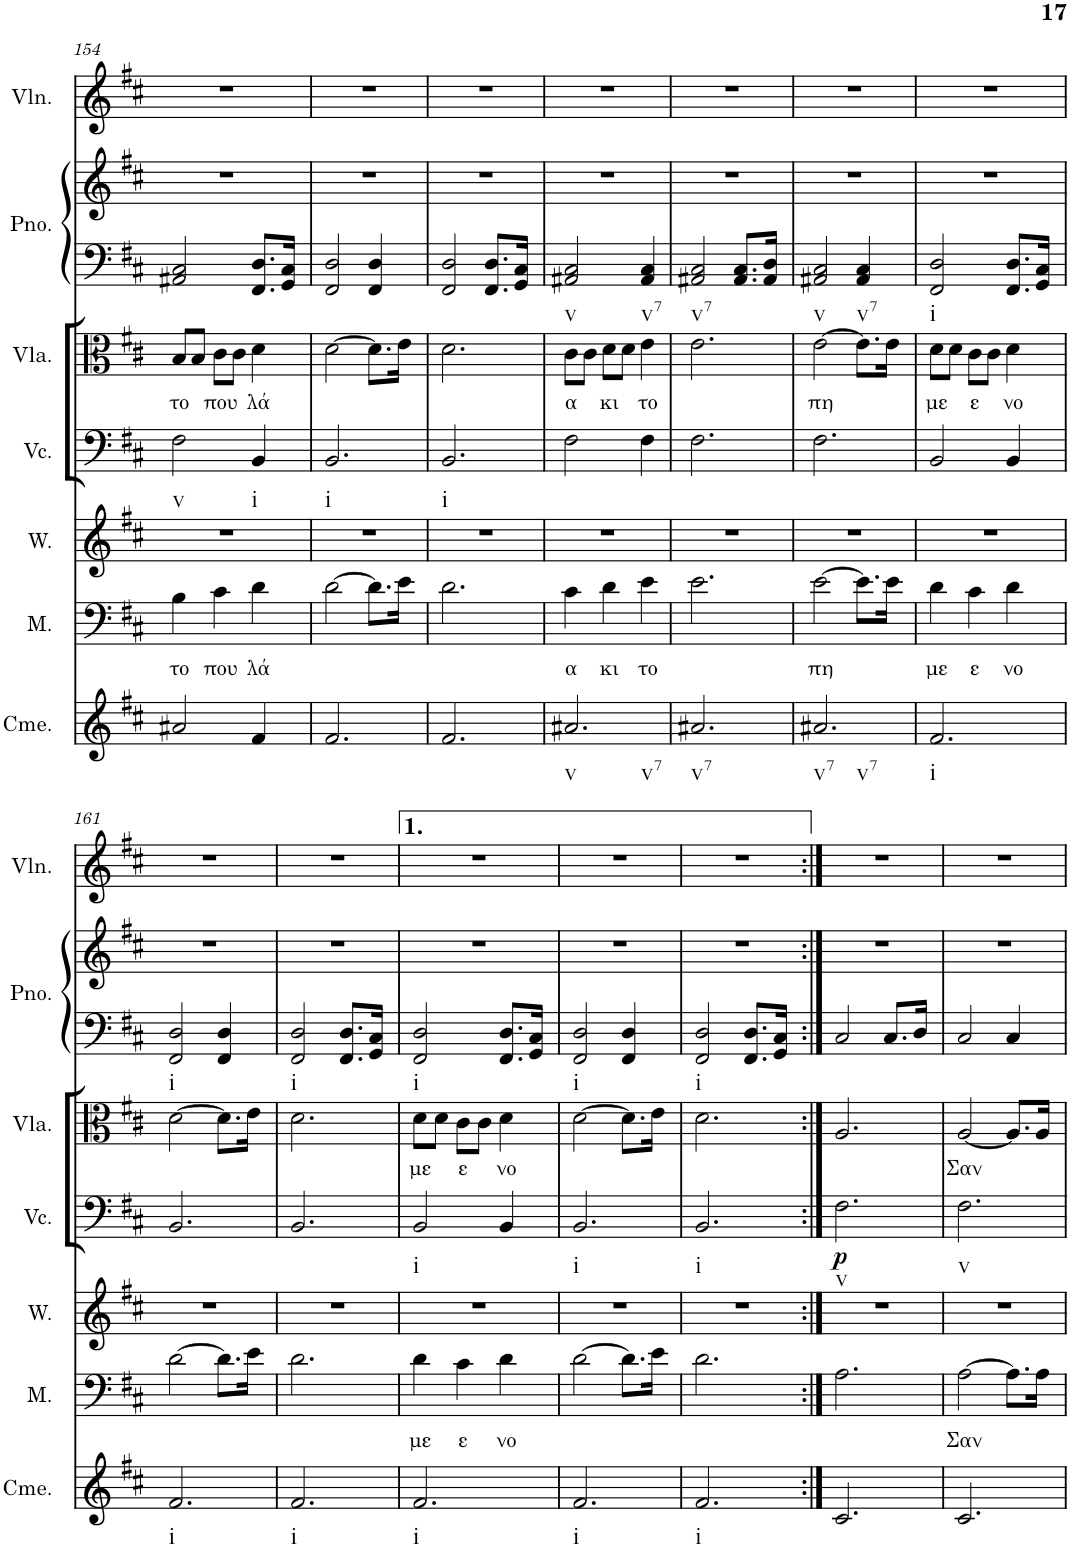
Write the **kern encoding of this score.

**kern	**kern	**text	**kern	**kern	**dynam	**kern	**text	**kern	**kern	**kern
*part7	*part6	*part6	*part5	*part4	*part4	*part3	*part3	*part2	*part2	*part1
*staff8	*staff7	*staff7	*staff6	*staff5	*staff5	*staff4	*staff4	*staff3	*staff2	*staff1
*I"Chimes	*I"Men	*	*I"Women	*I"Violoncello	*	*I"Viola	*	*I"Grand Piano	*	*I"Violin
*I'Cme.	*I'M.	*	*I'W.	*I'Vc.	*	*I'Vla.	*	*I'Pno.	*	*I'Vln.
!!LO:PB:g=z
*clefG2	*clefF4	*	*clefG2	*clefF4	*	*clefC3	*	*clefF4	*clefG2	*clefG2
*k[f#c#]	*k[f#c#]	*	*k[f#c#]	*k[f#c#]	*	*k[f#c#]	*	*k[f#c#]	*k[f#c#]	*k[f#c#]
*M3/4	*M3/4	*	*M3/4	*M3/4	*	*M3/4	*	*M3/4	*M3/4	*M3/4
=154	=154	=154	=154	=154	=154	=154	=154	=154	=154	=154
!	!	!	!	!LO:TX:b:t=v	!	!	!	!	!	!
!	!	!LO:LY:b	!	!	!	!	!LO:LY:b	!	!	!
2a#X/	4B\	το	2.r	2F#\	.	8B/L	το	2AA#X/ 2C#/	2.r	2.r
.	.	.	.	.	.	8B/J	.	.	.	.
!	!	!LO:LY:b	!	!	!	!	!LO:LY:b	!	!	!
.	4c#\	που	.	.	.	8c#\L	που	.	.	.
.	.	.	.	.	.	8c#\J	.	.	.	.
!	!	!	!	!LO:TX:b:t=i	!	!	!	!	!	!
!	!	!LO:LY:b	!	!	!	!	!LO:LY:b	!	!	!
4f#/	4d\	λά	.	4BB/	.	4d\	λά	8.FF#/ 8.D/L	.	.
.	.	.	.	.	.	.	.	16GG/ 16C#/Jk	.	.
=155	=155	=155	=155	=155	=155	=155	=155	=155	=155	=155
!	!	!	!	!LO:TX:b:t=i	!	!	!	!	!	!
2.f#/	[2d\	.	2.r	2.BB/	.	[2d\	.	2FF#/ 2D/	2.r	2.r
.	8.d\L]	.	.	.	.	8.d\L]	.	4FF#/ 4D/	.	.
.	16e\Jk	.	.	.	.	16e\Jk	.	.	.	.
=156	=156	=156	=156	=156	=156	=156	=156	=156	=156	=156
!	!	!	!	!LO:TX:b:t=i	!	!	!	!	!	!
2.f#/	2.d\	.	2.r	2.BB/	.	2.d\	.	2FF#/ 2D/	2.r	2.r
.	.	.	.	.	.	.	.	8.FF#/ 8.D/L	.	.
.	.	.	.	.	.	.	.	16GG/ 16C#/Jk	.	.
=157	=157	=157	=157	=157	=157	=157	=157	=157	=157	=157
!LO:TX:b:t=v	!	!	!	!	!	!	!	!	!	!
!LO:TX:b:t=v7	!	!	!	!	!	!	!	!	!	!
!	!	!LO:LY:b	!	!	!	!	!LO:LY:b	!	!	!
2.a#X/	4c#\	α	2.r	2F#\	.	8c#\L	α	2AA#X/ 2C#/	2.r	2.r
.	.	.	.	.	.	8c#\J	.	.	.	.
!	!	!LO:LY:b	!	!	!	!	!LO:LY:b	!	!	!
.	4d\	κι	.	.	.	8d\L	κι	.	.	.
.	.	.	.	.	.	8d\J	.	.	.	.
!	!	!LO:LY:b	!	!	!	!	!LO:LY:b	!	!	!
.	4e\	το	.	4F#\	.	4e\	το	4AA#/ 4C#/	.	.
=158	=158	=158	=158	=158	=158	=158	=158	=158	=158	=158
!LO:TX:b:t=v7	!	!	!	!	!	!	!	!	!	!
2.a#X/	2.e\	.	2.r	2.F#\	.	2.e\	.	2AA#X/ 2C#/	2.r	2.r
.	.	.	.	.	.	.	.	8.AA#/ 8.C#/L	.	.
.	.	.	.	.	.	.	.	16AA#/ 16D/Jk	.	.
=159	=159	=159	=159	=159	=159	=159	=159	=159	=159	=159
!LO:TX:b:t=v7	!	!	!	!	!	!	!	!	!	!
!LO:TX:b:t=v7	!	!	!	!	!	!	!	!	!	!
!	!	!LO:LY:b	!	!	!	!	!LO:LY:b	!	!	!
2.a#X/	[2e\	πη	2.r	2.F#\	.	[2e\	πη	2AA#X/ 2C#/	2.r	2.r
.	8.e\L]	.	.	.	.	8.e\L]	.	4AA#/ 4C#/	.	.
.	16e\Jk	.	.	.	.	16e\Jk	.	.	.	.
=160	=160	=160	=160	=160	=160	=160	=160	=160	=160	=160
!LO:TX:b:t=i	!	!	!	!	!	!	!	!	!	!
!	!	!LO:LY:b	!	!	!	!	!LO:LY:b	!	!	!
2.f#/	4d\	με	2.r	2BB/	.	8d\L	με	2FF#/ 2D/	2.r	2.r
.	.	.	.	.	.	8d\J	.	.	.	.
!	!	!LO:LY:b	!	!	!	!	!LO:LY:b	!	!	!
.	4c#\	ε	.	.	.	8c#\L	ε	.	.	.
.	.	.	.	.	.	8c#\J	.	.	.	.
!	!	!LO:LY:b	!	!	!	!	!LO:LY:b	!	!	!
.	4d\	νο	.	4BB/	.	4d\	νο	8.FF#/ 8.D/L	.	.
.	.	.	.	.	.	.	.	16GG/ 16C#/Jk	.	.
!!LO:LB:g=z
=161	=161	=161	=161	=161	=161	=161	=161	=161	=161	=161
!LO:TX:b:t=i	!	!	!	!	!	!	!	!	!	!
2.f#/	[2d\	.	2.r	2.BB/	.	[2d\	.	2FF#/ 2D/	2.r	2.r
.	8.d\L]	.	.	.	.	8.d\L]	.	4FF#/ 4D/	.	.
.	16e\Jk	.	.	.	.	16e\Jk	.	.	.	.
=162	=162	=162	=162	=162	=162	=162	=162	=162	=162	=162
!LO:TX:b:t=i	!	!	!	!	!	!	!	!	!	!
2.f#/	2.d\	.	2.r	2.BB/	.	2.d\	.	2FF#/ 2D/	2.r	2.r
.	.	.	.	.	.	.	.	8.FF#/ 8.D/L	.	.
.	.	.	.	.	.	.	.	16GG/ 16C#/Jk	.	.
=163	=163	=163	=163	=163	=163	=163	=163	=163	=163	=163
!	!	!	!	!LO:TX:b:t=i	!	!	!	!	!	!
!LO:TX:b:t=i	!	!	!	!	!	!	!	!	!	!
!	!	!LO:LY:b	!	!	!	!	!LO:LY:b	!	!	!
2.f#/	4d\	με	2.r	2BB/	.	8d\L	με	2FF#/ 2D/	2.r	2.r
.	.	.	.	.	.	8d\J	.	.	.	.
!	!	!LO:LY:b	!	!	!	!	!LO:LY:b	!	!	!
.	4c#\	ε	.	.	.	8c#\L	ε	.	.	.
.	.	.	.	.	.	8c#\J	.	.	.	.
!	!	!LO:LY:b	!	!	!	!	!LO:LY:b	!	!	!
.	4d\	νο	.	4BB/	.	4d\	νο	8.FF#/ 8.D/L	.	.
.	.	.	.	.	.	.	.	16GG/ 16C#/Jk	.	.
=164	=164	=164	=164	=164	=164	=164	=164	=164	=164	=164
!	!	!	!	!LO:TX:b:t=i	!	!	!	!	!	!
!LO:TX:b:t=i	!	!	!	!	!	!	!	!	!	!
2.f#/	[2d\	.	2.r	2.BB/	.	[2d\	.	2FF#/ 2D/	2.r	2.r
.	8.d\L]	.	.	.	.	8.d\L]	.	4FF#/ 4D/	.	.
.	16e\Jk	.	.	.	.	16e\Jk	.	.	.	.
=165	=165	=165	=165	=165	=165	=165	=165	=165	=165	=165
!	!	!	!	!LO:TX:b:t=i	!	!	!	!	!	!
!LO:TX:b:t=i	!	!	!	!	!	!	!	!	!	!
2.f#/	2.d\	.	2.r	2.BB/	.	2.d\	.	2FF#/ 2D/	2.r	2.r
.	.	.	.	.	.	.	.	8.FF#/ 8.D/L	.	.
.	.	.	.	.	.	.	.	16GG/ 16C#/Jk	.	.
=166:|!	=166:|!	=166:|!	=166:|!	=166:|!	=166:|!	=166:|!	=166:|!	=166:|!	=166:|!	=166:|!
!	!	!	!	!LO:TX:b:t=v	!	!	!	!	!	!
!	!	!	!	!	!LO:DY:b	!	!	!	!	!
2.c#/	2.A\	.	2.r	2.F#\	p	2.A/	.	2C#/	2.r	2.r
.	.	.	.	.	.	.	.	8.C#/L	.	.
.	.	.	.	.	.	.	.	16D/Jk	.	.
=167	=167	=167	=167	=167	=167	=167	=167	=167	=167	=167
!	!	!	!	!LO:TX:b:t=v	!	!	!	!	!	!
!	!	!LO:LY:b	!	!	!	!	!LO:LY:b	!	!	!
2.c#/	[2A\	Σαν	2.r	2.F#\	.	[2A/	Σαν	2C#/	2.r	2.r
.	8.A\L]	.	.	.	.	8.A/L]	.	4C#/	.	.
.	16A\Jk	.	.	.	.	16A/Jk	.	.	.	.
=	=	=	=	=	=	=	=	=	=	=
*-	*-	*-	*-	*-	*-	*-	*-	*-	*-	*-
